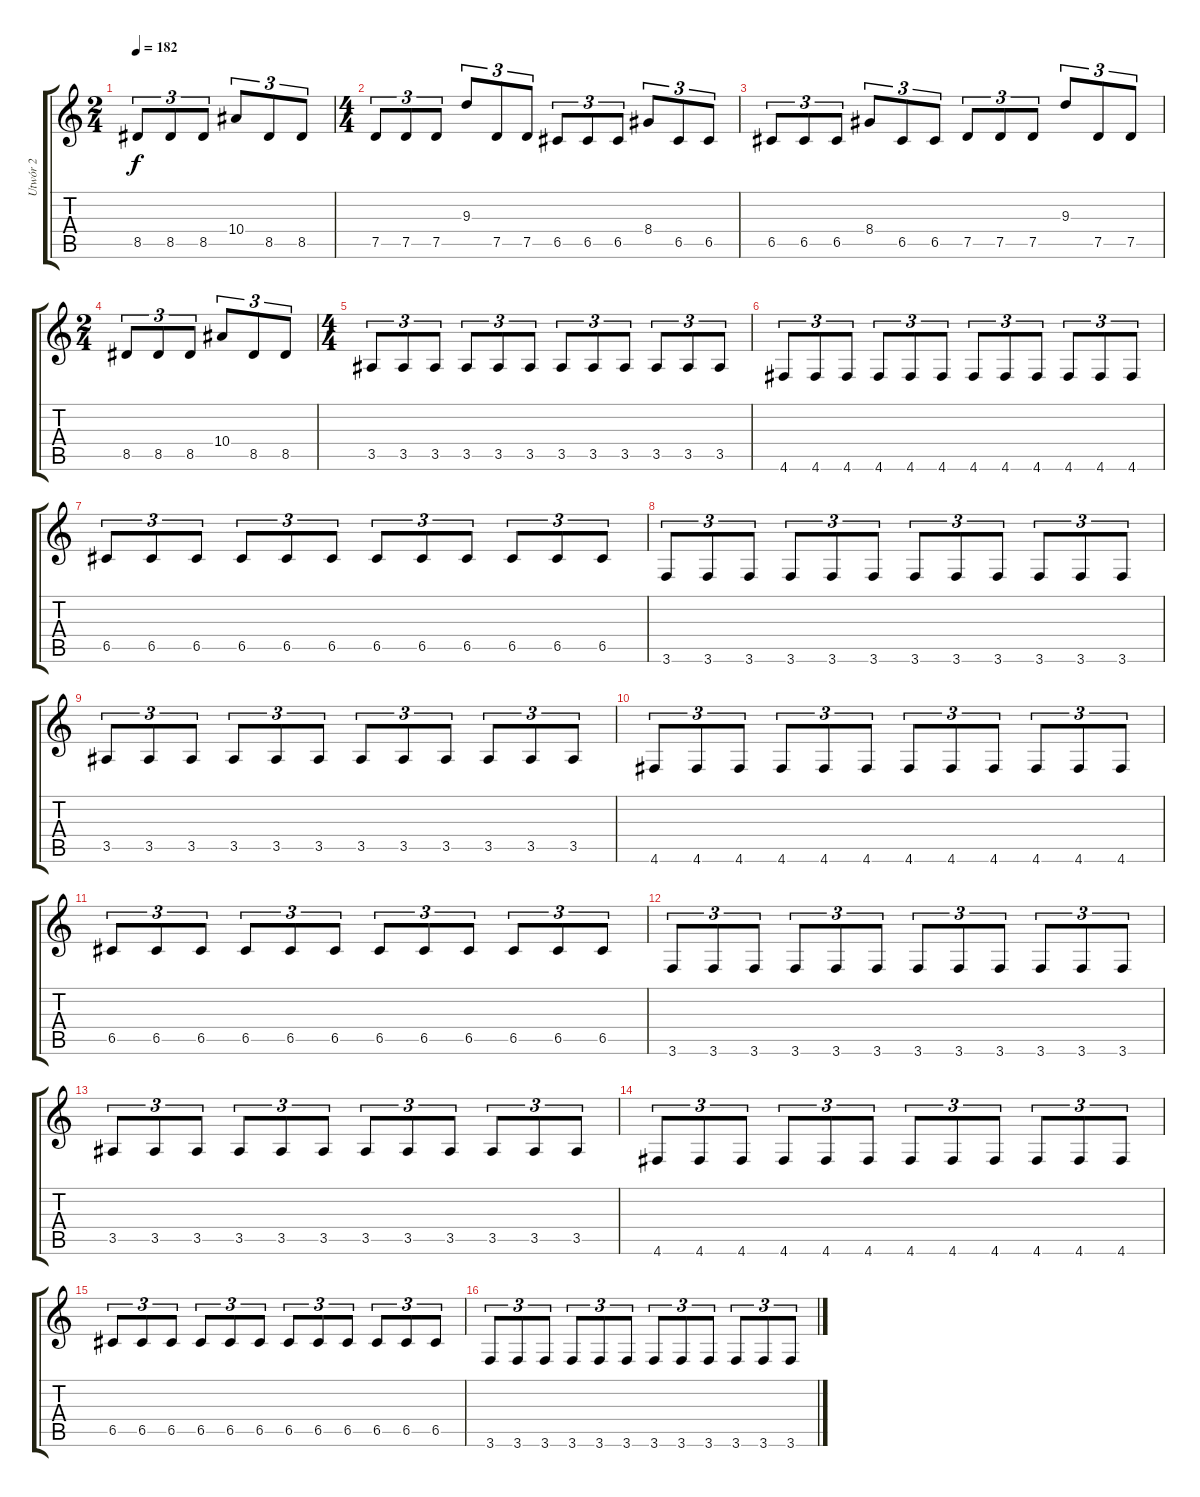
\track ("Utwór 2" "Utwór 2") {instrument distortionguitar}
\staff {score tabs}
\tuning (D4 A3 F3 C3 G2 D2) {hide}
\ts (2 4)
\tempo 182
\clef g2
\ks c
8.5.8{tu (3 2) dy f} 8.5.8{tu (3 2)} 8.5.8{tu (3 2)} 10.4.8{tu (3 2)} 8.5.8{tu (3 2)} 8.5.8{tu (3 2)} |
\ts (4 4)
7.5.8{tu (3 2)} 7.5.8{tu (3 2)} 7.5.8{tu (3 2)} 9.3.8{tu (3 2)} 7.5.8{tu (3 2)} 7.5.8{tu (3 2)} 6.5.8{tu (3 2)} 6.5.8{tu (3 2)} 6.5.8{tu (3 2)} 8.4.8{tu (3 2)} 6.5.8{tu (3 2)} 6.5.8{tu (3 2)} |
6.5.8{tu (3 2)} 6.5.8{tu (3 2)} 6.5.8{tu (3 2)} 8.4.8{tu (3 2)} 6.5.8{tu (3 2)} 6.5.8{tu (3 2)} 7.5.8{tu (3 2)} 7.5.8{tu (3 2)} 7.5.8{tu (3 2)} 9.3.8{tu (3 2)} 7.5.8{tu (3 2)} 7.5.8{tu (3 2)} |
\ts (2 4)
8.5.8{tu (3 2)} 8.5.8{tu (3 2)} 8.5.8{tu (3 2)} 10.4.8{tu (3 2)} 8.5.8{tu (3 2)} 8.5.8{tu (3 2)} |
\ts (4 4)
3.5.8{tu (3 2)} 3.5.8{tu (3 2)} 3.5.8{tu (3 2)} 3.5.8{tu (3 2)} 3.5.8{tu (3 2)} 3.5.8{tu (3 2)} 3.5.8{tu (3 2)} 3.5.8{tu (3 2)} 3.5.8{tu (3 2)} 3.5.8{tu (3 2)} 3.5.8{tu (3 2)} 3.5.8{tu (3 2)} |
4.6.8{tu (3 2)} 4.6.8{tu (3 2)} 4.6.8{tu (3 2)} 4.6.8{tu (3 2)} 4.6.8{tu (3 2)} 4.6.8{tu (3 2)} 4.6.8{tu (3 2)} 4.6.8{tu (3 2)} 4.6.8{tu (3 2)} 4.6.8{tu (3 2)} 4.6.8{tu (3 2)} 4.6.8{tu (3 2)} |
6.5.8{tu (3 2)} 6.5.8{tu (3 2)} 6.5.8{tu (3 2)} 6.5.8{tu (3 2)} 6.5.8{tu (3 2)} 6.5.8{tu (3 2)} 6.5.8{tu (3 2)} 6.5.8{tu (3 2)} 6.5.8{tu (3 2)} 6.5.8{tu (3 2)} 6.5.8{tu (3 2)} 6.5.8{tu (3 2)} |
3.6.8{tu (3 2)} 3.6.8{tu (3 2)} 3.6.8{tu (3 2)} 3.6.8{tu (3 2)} 3.6.8{tu (3 2)} 3.6.8{tu (3 2)} 3.6.8{tu (3 2)} 3.6.8{tu (3 2)} 3.6.8{tu (3 2)} 3.6.8{tu (3 2)} 3.6.8{tu (3 2)} 3.6.8{tu (3 2)} |
3.5.8{tu (3 2)} 3.5.8{tu (3 2)} 3.5.8{tu (3 2)} 3.5.8{tu (3 2)} 3.5.8{tu (3 2)} 3.5.8{tu (3 2)} 3.5.8{tu (3 2)} 3.5.8{tu (3 2)} 3.5.8{tu (3 2)} 3.5.8{tu (3 2)} 3.5.8{tu (3 2)} 3.5.8{tu (3 2)} |
4.6.8{tu (3 2)} 4.6.8{tu (3 2)} 4.6.8{tu (3 2)} 4.6.8{tu (3 2)} 4.6.8{tu (3 2)} 4.6.8{tu (3 2)} 4.6.8{tu (3 2)} 4.6.8{tu (3 2)} 4.6.8{tu (3 2)} 4.6.8{tu (3 2)} 4.6.8{tu (3 2)} 4.6.8{tu (3 2)} |
6.5.8{tu (3 2)} 6.5.8{tu (3 2)} 6.5.8{tu (3 2)} 6.5.8{tu (3 2)} 6.5.8{tu (3 2)} 6.5.8{tu (3 2)} 6.5.8{tu (3 2)} 6.5.8{tu (3 2)} 6.5.8{tu (3 2)} 6.5.8{tu (3 2)} 6.5.8{tu (3 2)} 6.5.8{tu (3 2)} |
3.6.8{tu (3 2)} 3.6.8{tu (3 2)} 3.6.8{tu (3 2)} 3.6.8{tu (3 2)} 3.6.8{tu (3 2)} 3.6.8{tu (3 2)} 3.6.8{tu (3 2)} 3.6.8{tu (3 2)} 3.6.8{tu (3 2)} 3.6.8{tu (3 2)} 3.6.8{tu (3 2)} 3.6.8{tu (3 2)} |
3.5.8{tu (3 2)} 3.5.8{tu (3 2)} 3.5.8{tu (3 2)} 3.5.8{tu (3 2)} 3.5.8{tu (3 2)} 3.5.8{tu (3 2)} 3.5.8{tu (3 2)} 3.5.8{tu (3 2)} 3.5.8{tu (3 2)} 3.5.8{tu (3 2)} 3.5.8{tu (3 2)} 3.5.8{tu (3 2)} |
4.6.8{tu (3 2)} 4.6.8{tu (3 2)} 4.6.8{tu (3 2)} 4.6.8{tu (3 2)} 4.6.8{tu (3 2)} 4.6.8{tu (3 2)} 4.6.8{tu (3 2)} 4.6.8{tu (3 2)} 4.6.8{tu (3 2)} 4.6.8{tu (3 2)} 4.6.8{tu (3 2)} 4.6.8{tu (3 2)} |
6.5.8{tu (3 2)} 6.5.8{tu (3 2)} 6.5.8{tu (3 2)} 6.5.8{tu (3 2)} 6.5.8{tu (3 2)} 6.5.8{tu (3 2)} 6.5.8{tu (3 2)} 6.5.8{tu (3 2)} 6.5.8{tu (3 2)} 6.5.8{tu (3 2)} 6.5.8{tu (3 2)} 6.5.8{tu (3 2)} |
3.6.8{tu (3 2)} 3.6.8{tu (3 2)} 3.6.8{tu (3 2)} 3.6.8{tu (3 2)} 3.6.8{tu (3 2)} 3.6.8{tu (3 2)} 3.6.8{tu (3 2)} 3.6.8{tu (3 2)} 3.6.8{tu (3 2)} 3.6.8{tu (3 2)} 3.6.8{tu (3 2)} 3.6.8{tu (3 2)}
